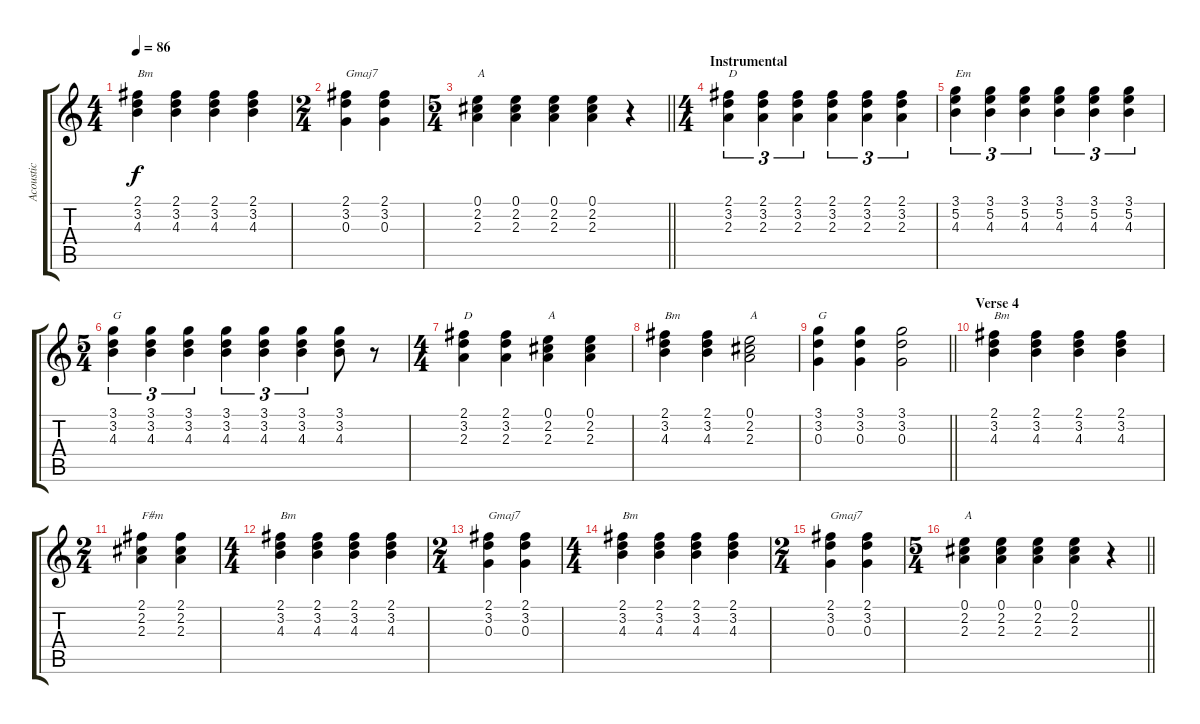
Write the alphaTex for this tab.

\track ("Acoustic" "Acoustic") {instrument acousticguitarsteel}
\staff {score tabs}
\tuning (E4 B3 G3 D3 A2 E2) {hide}
\ts (4 4)
\tempo 86
\clef g2
\ks c
(2.1 3.2 4.3).4{txt "Bm" dy f} (2.1 3.2 4.3).4 (2.1 3.2 4.3).4 (2.1 3.2 4.3).4 |
\ts (2 4)
(2.1 3.2 0.3).4{txt "Gmaj7"} (2.1 3.2 0.3).4 |
\ts (5 4)
\barLineRight lightlight
(0.1 2.2 2.3).4{txt "A"} (0.1 2.2 2.3).4 (0.1 2.2 2.3).4 (0.1 2.2 2.3).4 r.4 |
\ts (4 4)
\section ("" "Instrumental")
(2.1 3.2 2.3).4{tu (3 2) txt "D"} (2.1 3.2 2.3).4{tu (3 2)} (2.1 3.2 2.3).4{tu (3 2)} (2.1 3.2 2.3).4{tu (3 2)} (2.1 3.2 2.3).4{tu (3 2)} (2.1 3.2 2.3).4{tu (3 2)} |
(3.1 5.2 4.3).4{tu (3 2) txt "Em"} (3.1 5.2 4.3).4{tu (3 2)} (3.1 5.2 4.3).4{tu (3 2)} (3.1 5.2 4.3).4{tu (3 2)} (3.1 5.2 4.3).4{tu (3 2)} (3.1 5.2 4.3).4{tu (3 2)} |
\ts (5 4)
(3.1 3.2 4.3).4{tu (3 2) txt "G"} (3.1 3.2 4.3).4{tu (3 2)} (3.1 3.2 4.3).4{tu (3 2)} (3.1 3.2 4.3).4{tu (3 2)} (3.1 3.2 4.3).4{tu (3 2)} (3.1 3.2 4.3).4{tu (3 2)} (3.1 3.2 4.3).8 r.8 |
\ts (4 4)
(2.1 3.2 2.3).4{txt "D"} (2.1 3.2 2.3).4 (0.1 2.2 2.3).4{txt "A"} (0.1 2.2 2.3).4 |
(2.1 3.2 4.3).4{txt "Bm"} (2.1 3.2 4.3).4 (0.1 2.2 2.3).2{txt "A"} |
\barLineRight lightlight
(3.1 3.2 0.3).4{txt "G"} (3.1 3.2 0.3).4 (3.1 3.2 0.3).2 |
\section ("" "Verse 4")
(2.1 3.2 4.3).4{txt "Bm"} (2.1 3.2 4.3).4 (2.1 3.2 4.3).4 (2.1 3.2 4.3).4 |
\ts (2 4)
(2.1 2.2 2.3).4{txt "F#m"} (2.1 2.2 2.3).4 |
\ts (4 4)
(2.1 3.2 4.3).4{txt "Bm"} (2.1 3.2 4.3).4 (2.1 3.2 4.3).4 (2.1 3.2 4.3).4 |
\ts (2 4)
(2.1 3.2 0.3).4{txt "Gmaj7"} (2.1 3.2 0.3).4 |
\ts (4 4)
(2.1 3.2 4.3).4{txt "Bm"} (2.1 3.2 4.3).4 (2.1 3.2 4.3).4 (2.1 3.2 4.3).4 |
\ts (2 4)
(2.1 3.2 0.3).4{txt "Gmaj7"} (2.1 3.2 0.3).4 |
\ts (5 4)
\barLineRight lightlight
(0.1 2.2 2.3).4{txt "A"} (0.1 2.2 2.3).4 (0.1 2.2 2.3).4 (0.1 2.2 2.3).4 r.4
